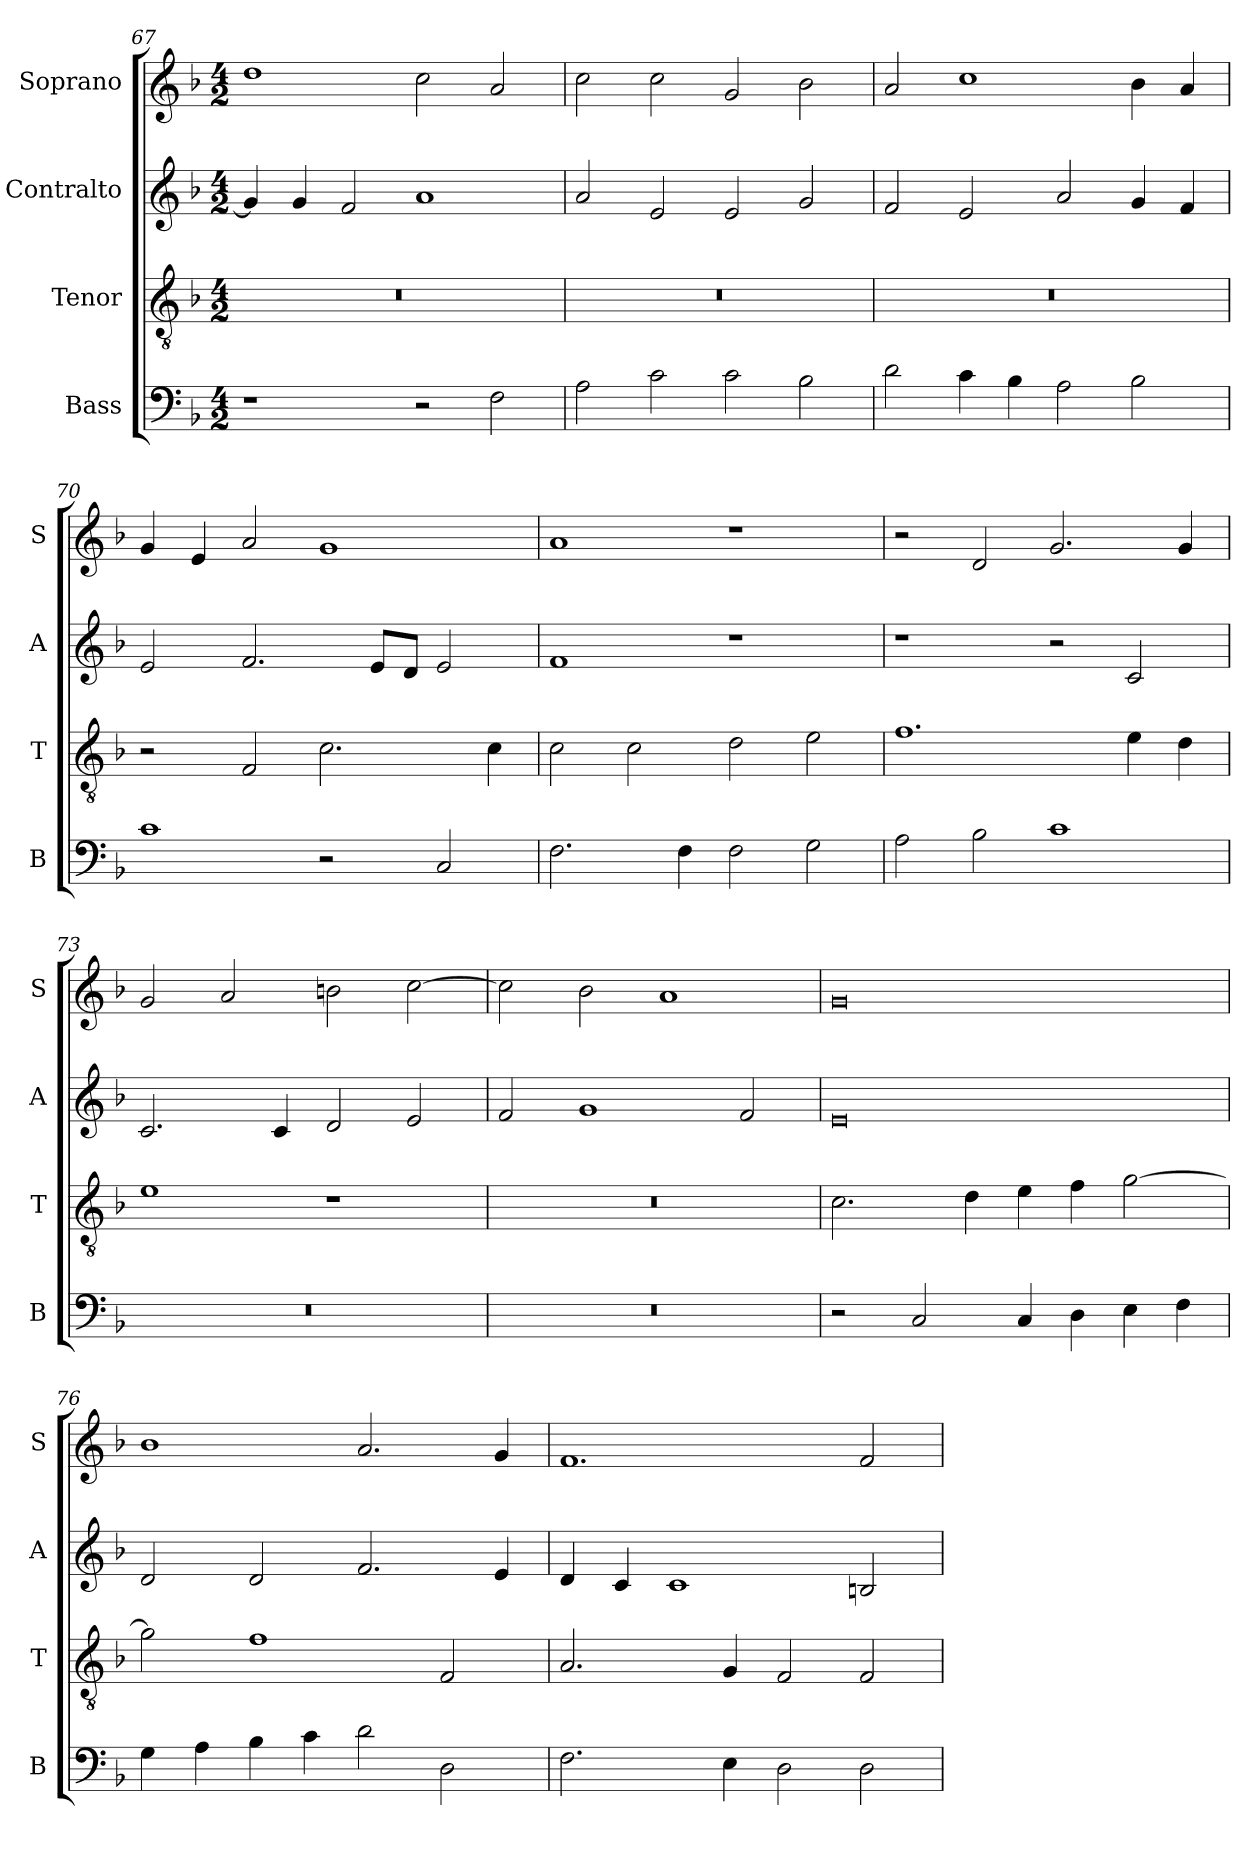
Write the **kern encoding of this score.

**kern	**kern	**kern	**kern
*part4	*part3	*part2	*part1
*staff4	*staff3	*staff2	*staff1
*I"Bass	*I"Tenor	*I"Contralto	*I"Soprano
*I'B	*I'T	*I'A	*I'S
*clefF4	*clefGv2	*clefG2	*clefG2
*k[b-]	*k[b-]	*k[b-]	*k[b-]
*F:ion	*F:ion	*F:ion	*F:ion
*M4/2	*M4/2	*M4/2	*M4/2
=67	=67	=67	=67
1r	0r	4g]	1dd
.	.	4g	.
.	.	2f	.
2r	.	1a	2cc
2F	.	.	2a
=68	=68	=68	=68
2A	0r	2a	2cc
2c	.	2e	2cc
2c	.	2e	2g
2B-	.	2g	2b-
=69	=69	=69	=69
2d	0r	2f	2a
4c	.	2e	1cc
4B-	.	.	.
2A	.	2a	.
2B-	.	4g	4b-
.	.	4f	4a
=70	=70	=70	=70
1c	2r	2e	4g
.	.	.	4e
.	2F	2.f	2a
2r	2.c	.	1g
.	.	8e/L	.
.	.	8d/J	.
2C	.	2e	.
.	4c	.	.
=71	=71	=71	=71
2.F	2c	1f	1a
.	2c	.	.
4F	.	.	.
2F	2d	1r	1r
2G	2e	.	.
=72	=72	=72	=72
2A	1.f	1r	2r
2B-	.	.	2d
1c	.	2r	2.g
.	4e	2c	.
.	4d	.	4g
=73	=73	=73	=73
0r	1e	2.c	2g
.	.	.	2a
.	.	4c	.
.	1r	2d	2bn
.	.	2e	[2cc
=74	=74	=74	=74
0r	0r	2f	2cc]
.	.	1g	2b-
.	.	.	1a
.	.	2f	.
=75	=75	=75	=75
2r	2.c	0e	0g
2C	.	.	.
.	4d	.	.
4C	4e	.	.
4D	4f	.	.
4E	[2g	.	.
4F	.	.	.
=76	=76	=76	=76
4G	2g]	2d	1b-
4A	.	.	.
4B-	1f	2d	.
4c	.	.	.
2d	.	2.f	2.a
2D	2F	.	.
.	.	4e	4g
=77	=77	=77	=77
2.F	2.A	4d	1.f
.	.	4c	.
.	.	1c	.
4E	4G	.	.
2D	2F	.	.
2D	2F	2Bn	2f
=	=	=	=
*-	*-	*-	*-
